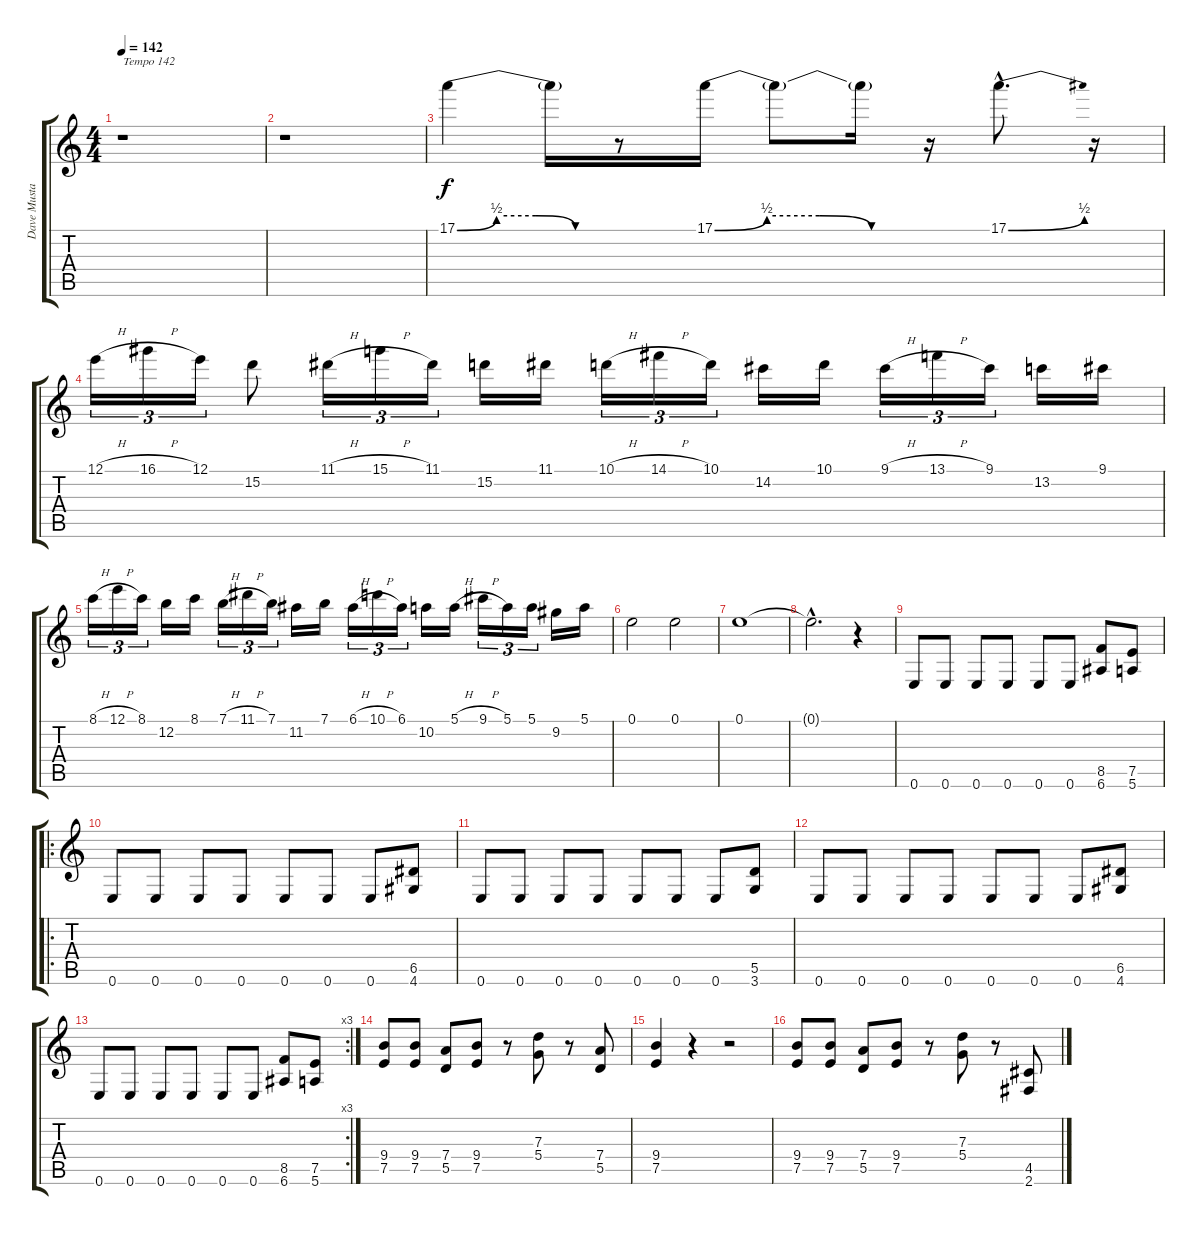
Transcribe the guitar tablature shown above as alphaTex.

\track ("Dave Mustaine" "Dave Musta") {instrument distortionguitar}
\staff {score tabs}
\tuning (E4 B3 G3 D3 A2 E2) {hide}
\ts (4 4)
\tempo 142
\clef g2
\ks c
r.1{txt "Tempo 142" dy f instrument distortionguitar} |
r.1 |
17.1{be (custom 0 0 15 2 30 2 45 0 60 0)}.4 17.1{t}.16 r.8 17.1{be (custom 0 0 15 2 30 2 45 0 60 0)}.16 17.1{t}.8 17.1{t}.16 r.16 17.1{be (bend 0 0 60 2) hac}.8{d} r.16 |
12.1{h}.16{tu (3 2)} 16.1{h}.16{tu (3 2)} 12.1.16{tu (3 2)} 15.2.8 11.1{h}.16{tu (3 2)} 15.1{h}.16{tu (3 2)} 11.1.16{tu (3 2)} 15.2.16 11.1.16 10.1{h}.16{tu (3 2)} 14.1{h}.16{tu (3 2)} 10.1.16{tu (3 2)} 14.2.16 10.1.16 9.1{h}.16{tu (3 2)} 13.1{h}.16{tu (3 2)} 9.1.16{tu (3 2)} 13.2.16 9.1.16 |
8.1{h}.16{tu (3 2)} 12.1{h}.16{tu (3 2)} 8.1.16{tu (3 2)} 12.2.16 8.1.16 7.1{h}.16{tu (3 2)} 11.1{h}.16{tu (3 2)} 7.1.16{tu (3 2)} 11.2.16 7.1.16 6.1{h}.16{tu (3 2)} 10.1{h}.16{tu (3 2)} 6.1.16{tu (3 2)} 10.2.16 5.1{h}.16 9.1{h}.16{tu (3 2)} 5.1.16{tu (3 2)} 5.1.16{tu (3 2)} 9.2.16 5.1.16 |
0.1.2 0.1.2 |
0.1.1 |
0.1{hac t}.2{d} r.4 |
0.6.8 0.6.8 0.6.8 0.6.8 0.6.8 0.6.8 (8.5 6.6).8 (7.5 5.6).8 |
\ro
0.6.8 0.6.8 0.6.8 0.6.8 0.6.8 0.6.8 0.6.8 (6.5 4.6).8 |
0.6.8 0.6.8 0.6.8 0.6.8 0.6.8 0.6.8 0.6.8 (5.5 3.6).8 |
0.6.8 0.6.8 0.6.8 0.6.8 0.6.8 0.6.8 0.6.8 (6.5 4.6).8 |
\rc 3
0.6.8 0.6.8 0.6.8 0.6.8 0.6.8 0.6.8 (8.5 6.6).8 (7.5 5.6).8 |
(9.4 7.5).8 (9.4 7.5).8 (7.4 5.5).8 (9.4 7.5).8 r.8 (7.3 5.4).8 r.8 (7.4 5.5).8 |
(9.4 7.5).4 r.4 r.2 |
(9.4 7.5).8 (9.4 7.5).8 (7.4 5.5).8 (9.4 7.5).8 r.8 (7.3 5.4).8 r.8 (4.5 2.6).8
